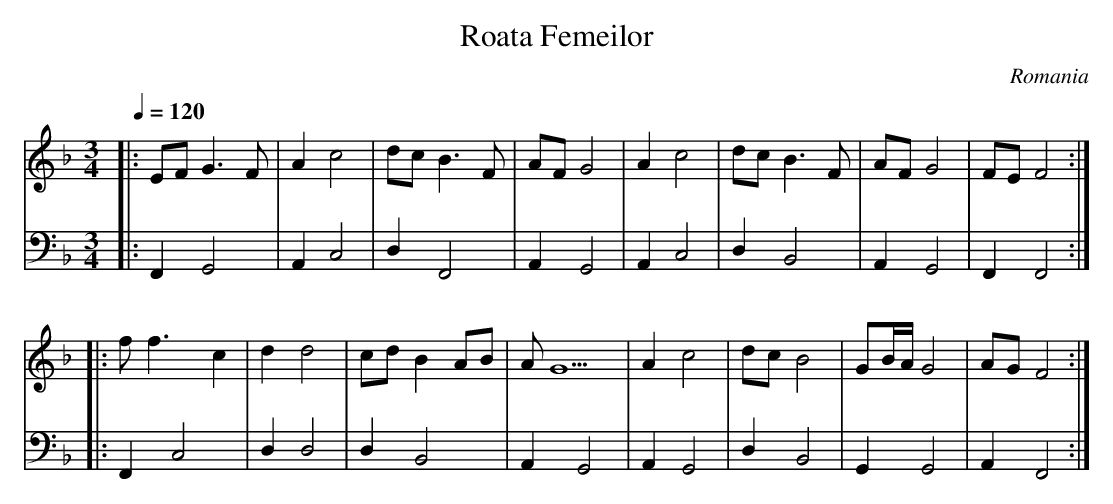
X:1
T: Roata Femeilor
O: Romania
M: 3/4
L: 1/8
K: F
Q: 1/4=120
V:1
|:EFG3F|A2c4|dcB3F|AFG4|\
A2c4|dcB3F|AFG4|FEF4::
ff3c2|d2d4|cdB2AB|AG5|\
A2c4|dcB4|GB/A/G4|AGF4:|
V:2
L:1/4
|:F,,G,,2|A,,C,2|D,F,,2|A,,G,,2|\
A,,C,2|D,B,,2|A,,G,,2|F,,F,,2::
F,,C,2|D,D,2|D,B,,2|A,,G,,2|\
A,,G,,2|D,B,,2|G,,G,,2|A,,F,,2:|
